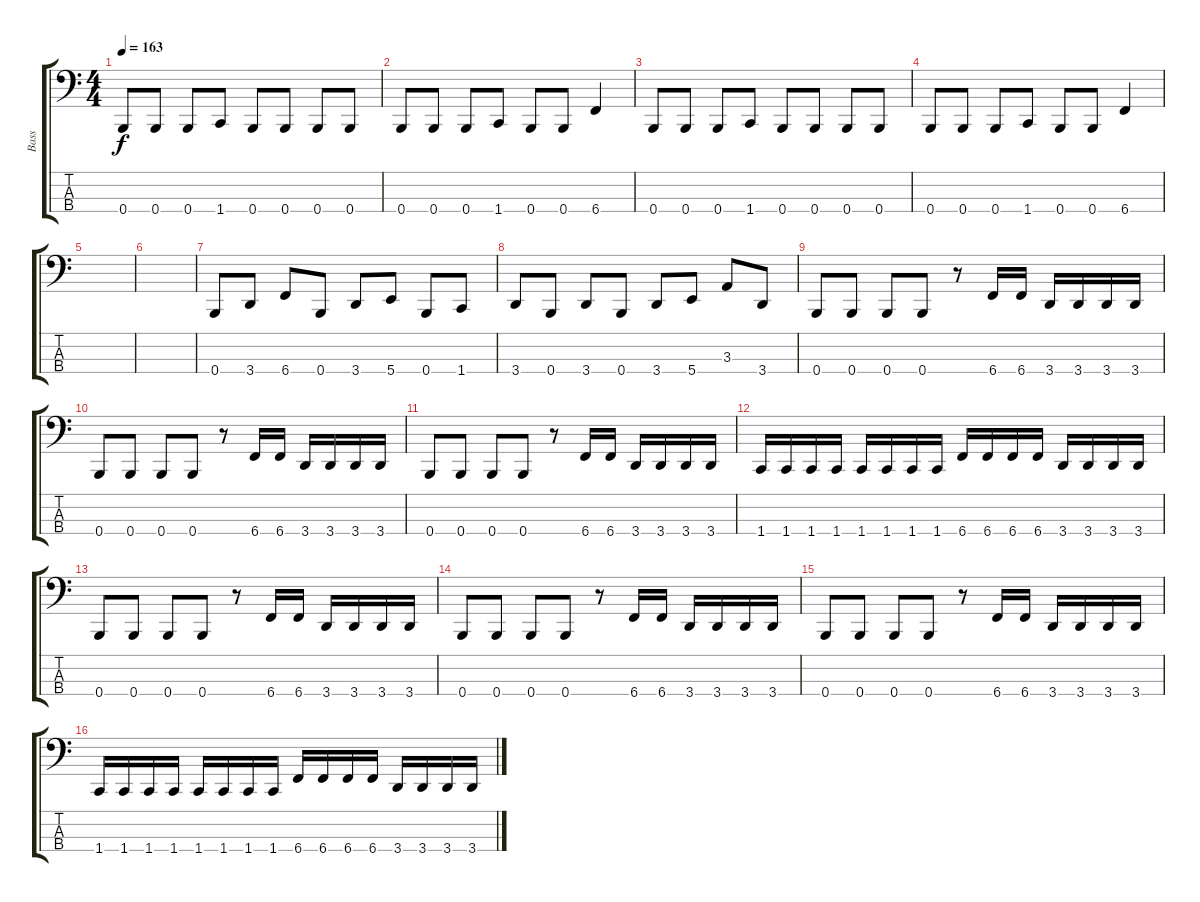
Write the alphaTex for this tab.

\track ("Bass" "Bass") {instrument electricbasspick}
\staff {score tabs}
\tuning (E2 B1 Gb1 B0) {hide}
\ts (4 4)
\tempo 163
\clef f4
\ks c
0.4.8{dy f} 0.4.8 0.4.8 1.4.8 0.4.8 0.4.8 0.4.8 0.4.8 |
0.4.8 0.4.8 0.4.8 1.4.8 0.4.8 0.4.8 6.4.4 |
0.4.8 0.4.8 0.4.8 1.4.8 0.4.8 0.4.8 0.4.8 0.4.8 |
0.4.8 0.4.8 0.4.8 1.4.8 0.4.8 0.4.8 6.4.4 |
|
|
0.4.8 3.4.8 6.4.8 0.4.8 3.4.8 5.4.8 0.4.8 1.4.8 |
3.4.8 0.4.8 3.4.8 0.4.8 3.4.8 5.4.8 3.3.8 3.4.8 |
0.4.8 0.4.8 0.4.8 0.4.8 r.8 6.4.16 6.4.16 3.4.16 3.4.16 3.4.16 3.4.16 |
0.4.8 0.4.8 0.4.8 0.4.8 r.8 6.4.16 6.4.16 3.4.16 3.4.16 3.4.16 3.4.16 |
0.4.8 0.4.8 0.4.8 0.4.8 r.8 6.4.16 6.4.16 3.4.16 3.4.16 3.4.16 3.4.16 |
1.4.16 1.4.16 1.4.16 1.4.16 1.4.16 1.4.16 1.4.16 1.4.16 6.4.16 6.4.16 6.4.16 6.4.16 3.4.16 3.4.16 3.4.16 3.4.16 |
0.4.8 0.4.8 0.4.8 0.4.8 r.8 6.4.16 6.4.16 3.4.16 3.4.16 3.4.16 3.4.16 |
0.4.8 0.4.8 0.4.8 0.4.8 r.8 6.4.16 6.4.16 3.4.16 3.4.16 3.4.16 3.4.16 |
0.4.8 0.4.8 0.4.8 0.4.8 r.8 6.4.16 6.4.16 3.4.16 3.4.16 3.4.16 3.4.16 |
1.4.16 1.4.16 1.4.16 1.4.16 1.4.16 1.4.16 1.4.16 1.4.16 6.4.16 6.4.16 6.4.16 6.4.16 3.4.16 3.4.16 3.4.16 3.4.16
